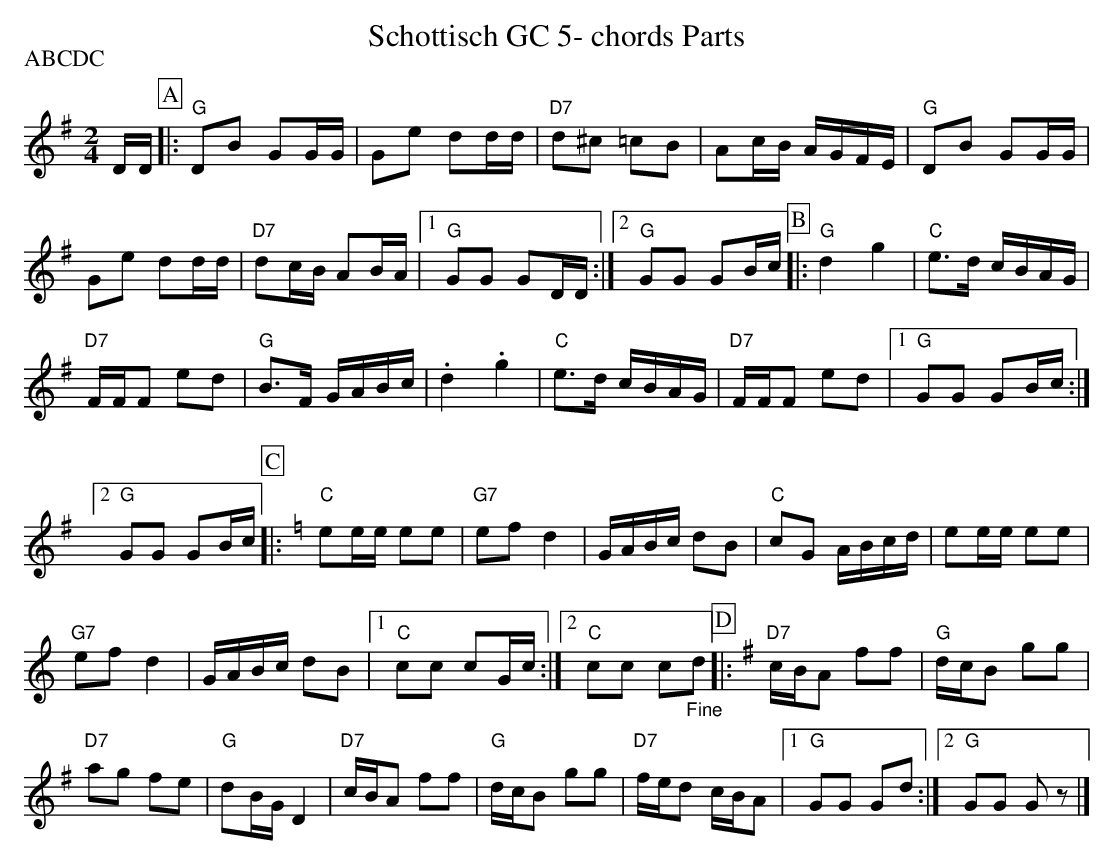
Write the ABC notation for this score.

X:1
T:Schottisch GC 5- chords Parts
P:ABCDC
M:2/4
L:1/16
K:Gmaj%%MIDI gchordon
DD [P:A] |: "G"D2B2 G2GG | G2e2 d2dd | "D7"d2^c2 =c2B2 | A2cB AGFE | "G"D2B2 G2GG |
G2e2 d2dd | "D7"d2cB A2BA |1 "G"G2G2 G2DD :|2 "G"G2G2 G2Bc [P:B] |: "G"d4g4 | "C"e3d cBAG |
"D7"FFF2 e2d2 | "G"B3F GABc | .d4.g4 | "C"e3d cBAG | "D7"FFF2 e2d2 |1 "G"G2G2 G2Bc :|2
"G"G2G2 G2Bc [P:C] |: [K:Cmaj] "C"e2ee e2e2 | "G7"e2f2 d4 | GABc d2B2 | "C"c2G2 ABcd | e2ee e2e2 |
"G7"e2f2d4 | GABc d2B2 |1 "C"c2c2 c2Gc :|2 "C"c2c2 c2"_Fine"d2 [P:D] |: [K:Gmaj] "D7"cBA2 f2f2 | "G"dcB2 g2g2 |
"D7"a2g2 f2e2 | "G"d2BGD4 | "D7"cBA2 f2f2 | "G"dcB2 g2g2 | "D7"fed2 cBA2 |1 "G"G2G2 G2d2 :|2 "G"G2G2 G2z2 |]
